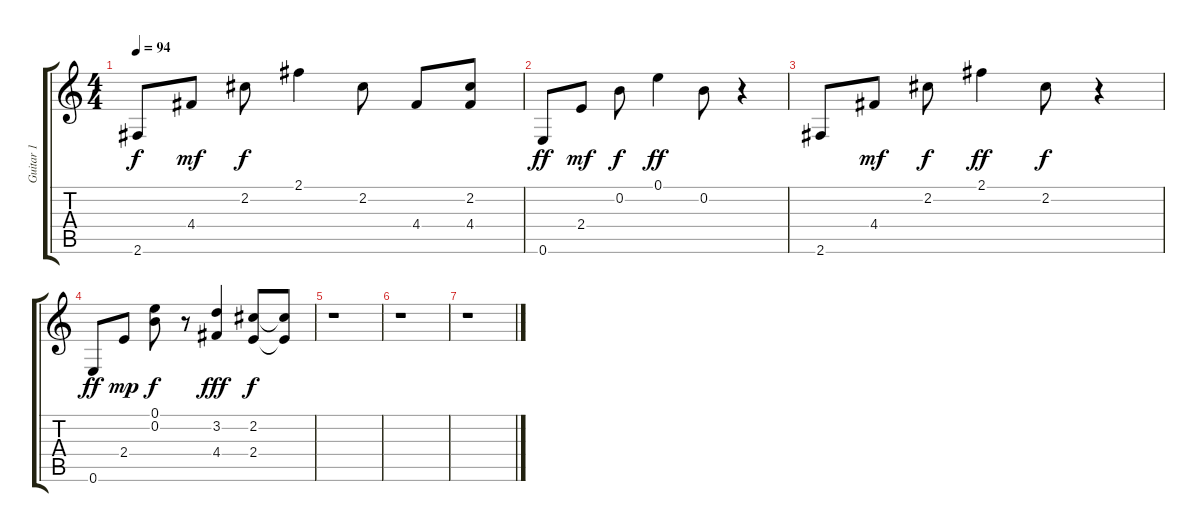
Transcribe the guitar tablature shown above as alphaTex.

\track ("Guitar 1" "Guitar 1") {instrument acousticguitarsteel}
\staff {score tabs}
\tuning (E4 B3 G3 D3 A2 E2) {hide}
\ts (4 4)
\tempo 94
\clef g2
\ks c
2.6.8{dy f} 4.4.8{dy mf} 2.2.8{dy f} 2.1.4 2.2.8 4.4.8 (2.2 4.4).8 |
0.6.8{dy ff} 2.4.8{dy mf} 0.2.8{dy f} 0.1.4{dy ff} 0.2.8 r.4 |
2.6.8 4.4.8{dy mf} 2.2.8{dy f} 2.1.4{dy ff} 2.2.8{dy f} r.4 |
0.6.8{dy ff} 2.4.8{dy mp} (0.1 0.2).8{dy f} r.8 (3.2 4.4).4{dy fff} (2.2 2.4).8{dy f} (2.2{t} 2.4{t}).8 |
r.1 |
r.1 |
r.1
